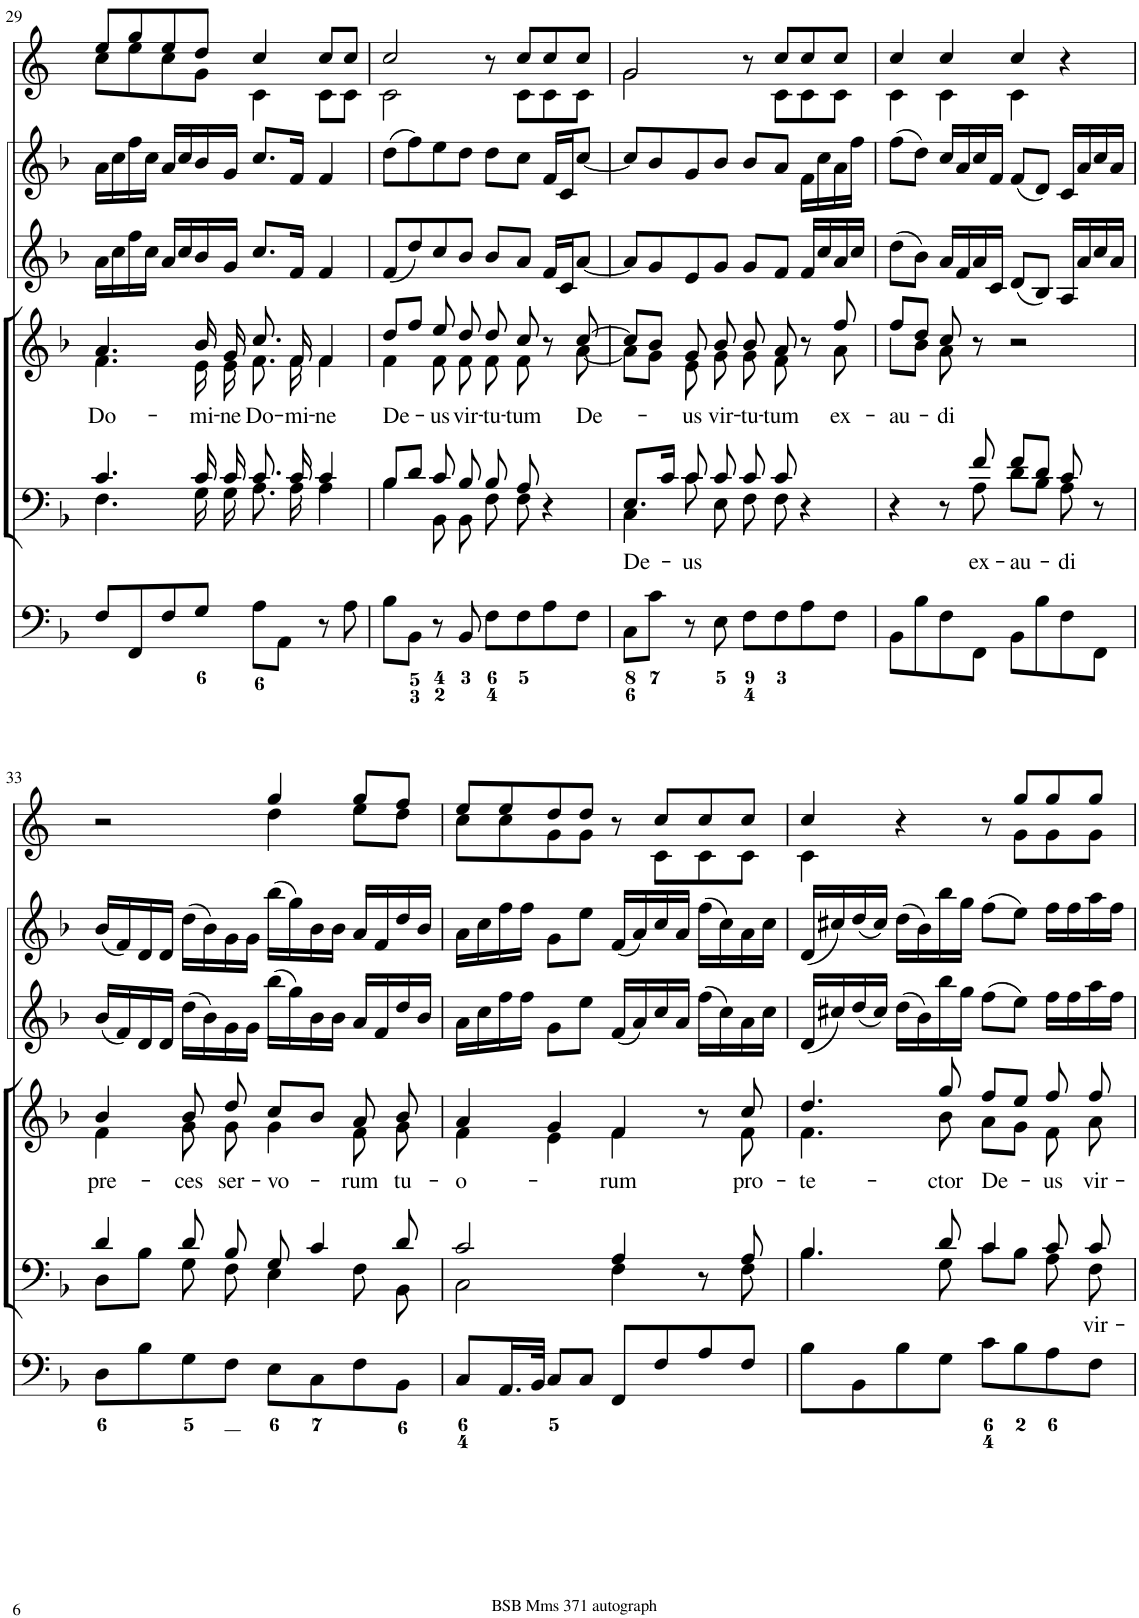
**kern	**kern	**text	**kern	**text	**kern	**kern	**kern
*part6	*part5	*part5	*part4	*part4	*part3	*part2	*part1
*staff6	*staff5	*staff5	*staff4	*staff4	*staff3	*staff2	*staff1
*I"Organ	*I"Voice	*	*I"Voice	*	*I"Violin	*I"Violini	*I"Corni in F
*	*	*	*	*	*I'Vln	*I'Vln	*
!!LO:PB:g=z
*clefF4	*clefF4	*	*clefG2	*	*clefG2	*clefG2	*clefG2
*	*	*	*	*	*	*	*Trd4c7
*k[b-]	*k[b-]	*	*k[b-]	*	*k[b-]	*k[b-]	*k[]
*M4/4	*M4/4	*	*M4/4	*	*M4/4	*M4/4	*M4/4
*met(c)	*met(c)	*	*met(c)	*	*met(c)	*met(c)	*met(c)
=29	=29	=29	=29	=29	=29	=29	=29
*	*^	*	*	*	*	*	*
!	!	!	!	!	!LO:LY:b	!	!	!
*	*	*	*	*^	*	*	*	*^
8F/L	4.c/	4.F\	.	4.a/	4.f\	Do-	16a\LL	16a\LL	8ee/L	8cc\L
.	.	.	.	.	.	.	16cc\	16cc\	.	.
8FF/	.	.	.	.	.	.	16ff\	16ff\	8gg/	8ee\
.	.	.	.	.	.	.	16cc\JJ	16cc\JJ	.	.
8F/	.	.	.	.	.	.	16a/LL	16a/LL	8ee/	8cc\
.	.	.	.	.	.	.	16cc/	16cc/	.	.
!	!	!	!	!	!	!LO:LY:b	!	!	!	!
8G/J	16c/	16G\	.	16b-/	16e\	-mi-	16b-/	16b-/	8dd/J	8g\J
!	!	!	!	!	!	!LO:LY:b	!	!	!	!
.	16c/	16G\	.	16g/	16e\	-ne	16g/JJ	16g/JJ	.	.
!	!	!	!	!	!	!LO:LY:b	!	!	!	!
8A\L	8.c/	8.A\	.	8.cc/	8.f\	Do-	8.cc/L	8.cc/L	4cc/	4c\
8AA\J	.	.	.	.	.	.	.	.	.	.
!	!	!	!	!	!	!LO:LY:b	!	!	!	!
.	16c/	16A\	.	16f/	16f\	-mi-	16f/Jk	16f/Jk	.	.
!	!	!	!	!	!	!LO:LY:b	!	!	!	!
8r	4c/	4A\	.	4f/	4f\	-ne	4f/	4f/	8cc/L	8c\L
8A\	.	.	.	.	.	.	.	.	8cc/J	8c\J
=30	=30	=30	=30	=30	=30	=30	=30	=30	=30	=30
!	!	!	!	!	!	!LO:LY:b	!	!	!	!
8B-\L	8B-/L	4B-\	.	8dd/L	4f\	De-	(8f/L	(8dd\L	2cc/	2c\
8BB-\J	8d/J	.	.	8ff/J	.	.	8dd/)	8ff\)	.	.
!	!	!	!	!	!	!LO:LY:b	!	!	!	!
8r	8c/	8BB-\	.	8ee/	8f\	-us	8cc/	8ee\	.	.
!	!	!	!	!	!	!LO:LY:b	!	!	!	!
8BB-/	8B-/	8BB-\	.	8dd/	8f\	vir-	8b-/J	8dd\J	.	.
!	!	!	!	!	!	!LO:LY:b	!	!	!	!
8F\L	8B-/	8F\	.	8dd/	8f\	-tu-	8b-/L	8dd\L	8r	8ryy
!	!	!	!	!	!	!LO:LY:b	!	!	!	!
8F\	8A/	8F\	.	8cc/	8f\	-tum	8a/J	8cc\J	8cc/L	8c\L
8A\	4r	4ryy	.	8r	8ryy	.	16f/LL	16f/LL	8cc/	8c\
.	.	.	.	.	.	.	16c/J	16c/J	.	.
!	!	!	!	!	!	!LO:LY:b	!	!	!	!
8F\J	.	.	.	[8cc/	[8a\	De-	[8a/J	[8cc/J	8cc/J	8c\J
=31	=31	=31	=31	=31	=31	=31	=31	=31	=31	=31
!	!	!	!LO:LY:b	!	!	!	!	!	!	!
8C\L	8.E/L	4C\	De-	8cc/L]	8a\L]	.	8a/L]	8cc/L]	2g/	2g\
8c\J	.	.	.	8b-/J	8g\J	.	8g/	8b-/	.	.
.	16c/Jk	.	.	.	.	.	.	.	.	.
!	!	!	!LO:LY:b	!	!	!LO:LY:b	!	!	!	!
8r	8c/	8c\	-us	8g/	8e\	-us	8e/	8g/	.	.
!	!	!	!	!	!	!LO:LY:b	!	!	!	!
8E\	8c/	8E\	.	8b-/	8g\	vir-	8g/J	8b-/J	.	.
!	!	!	!	!	!	!LO:LY:b	!	!	!	!
8F\L	8c/	8F\	.	8b-/	8g\	-tu-	8g/L	8b-/L	8r	8ryy
!	!	!	!	!	!	!LO:LY:b	!	!	!	!
8F\	8c/	8F\	.	8a/	8f\	-tum	8f/J	8a/J	8cc/L	8c\L
8A\	4r	4ryy	.	8r	8ryy	.	16f/LL	16f\LL	8cc/	8c\
.	.	.	.	.	.	.	16cc/	16cc\	.	.
!	!	!	!	!	!	!LO:LY:b	!	!	!	!
8F\J	.	.	.	8ff/	8a\	ex-	16a/	16a\	8cc/J	8c\J
.	.	.	.	.	.	.	16cc/JJ	16ff\JJ	.	.
=32	=32	=32	=32	=32	=32	=32	=32	=32	=32	=32
!	!	!	!	!	!	!LO:LY:b	!	!	!	!
8BB-\L	4r	4.ryy	.	8ff/L	8dd\L	-au-	(8dd\L	(8ff\L	4cc/	4c\
8B-\	.	.	.	8dd/J	8b-\J	.	8b-\J)	8dd\J)	.	.
!	!	!	!	!	!	!LO:LY:b	!	!	!	!
8F\	8r	.	.	8cc/	8a\	-di	16a/LL	16cc/LL	4cc/	4c\
.	.	.	.	.	.	.	16f/	16a/	.	.
!	!	!	!LO:LY:b	!	!	!	!	!	!	!
8FF\J	8f/	8A\	ex-	8r	2ryy	.	16a/	16cc/	.	.
.	.	.	.	.	.	.	16c/JJ	16f/JJ	.	.
!	!	!	!LO:LY:b	!	!	!	!	!	!	!
8BB-\L	8f/L	8d\L	-au-	2r	.	.	(8d/L	(8f/L	4cc/	4c\
8B-\	8d/J	8B-\J	.	.	.	.	8B-/J)	8d/J)	.	.
!	!	!	!LO:LY:b	!	!	!	!	!	!	!
8F\	8c/	8A\	-di	.	.	.	16A/LL	16c/LL	4r	4ryy
.	.	.	.	.	.	.	16a/	16a/	.	.
8FF\J	8r	8ryy	.	.	8ryy	.	16cc/	16cc/	.	.
.	.	.	.	.	.	.	16a/JJ	16a/JJ	.	.
!!LO:LB:g=z	!!
=33	=33	=33	=33	=33	=33	=33	=33	=33	=33	=33
!	!	!	!	!	!	!LO:LY:b	!	!	!	!
8D\L	4d/	8D\L	.	4b-/	4f\	pre-	(16b-/LL	(16b-/LL	2r	2ryy
.	.	.	.	.	.	.	16f/)	16f/)	.	.
8B-\	.	8B-\J	.	.	.	.	16d/	16d/	.	.
.	.	.	.	.	.	.	16d/JJ	16d/JJ	.	.
!	!	!	!	!	!	!LO:LY:b	!	!	!	!
8G\	8d/	8G\	.	8b-/	8g\	-ces	(16dd\LL	(16dd\LL	.	.
.	.	.	.	.	.	.	16b-\)	16b-\)	.	.
!	!	!	!	!	!	!LO:LY:b	!	!	!	!
8F\J	8B-/	8F\	.	8dd/	8g\	ser-	16g\	16g\	.	.
.	.	.	.	.	.	.	16g\JJ	16g\JJ	.	.
!	!	!	!	!	!	!LO:LY:b	!	!	!	!
8E\L	8G/	4E\	.	8cc/L	4g\	-vo-	(16bb-\LL	(16bb-\LL	4gg/	4dd\
.	.	.	.	.	.	.	16gg\)	16gg\)	.	.
8C\	4c/	.	.	8b-/J	.	.	16b-\	16b-\	.	.
.	.	.	.	.	.	.	16b-\JJ	16b-\JJ	.	.
!	!	!	!	!	!	!LO:LY:b	!	!	!	!
8F\	.	8F\	.	8a/	8f\	-rum	16a/LL	16a/LL	8gg/L	8ee\L
.	.	.	.	.	.	.	16f/	16f/	.	.
!	!	!	!	!	!	!LO:LY:b	!	!	!	!
8BB-\J	8d/	8BB-\	.	8b-/	8g\	tu-	16dd/	16dd/	8ff/J	8dd\J
.	.	.	.	.	.	.	16b-/JJ	16b-/JJ	.	.
=34	=34	=34	=34	=34	=34	=34	=34	=34	=34	=34
!	!	!	!	!	!	!LO:LY:b	!	!	!	!
8C/L	2c/	2C\	.	4a/	4f\	-o-	16a\LL	16a\LL	8ee/L	8cc\L
.	.	.	.	.	.	.	16cc\	16cc\	.	.
16.AA/L	.	.	.	.	.	.	16ff\	16ff\	8ee/	8cc\
.	.	.	.	.	.	.	16ff\JJ	16ff\JJ	.	.
32BB-/JJk	.	.	.	.	.	.	.	.	.	.
8C/L	.	.	.	4g/	4e\	.	8g\L	8g\L	8dd/	8g\
8C/J	.	.	.	.	.	.	8ee\J	8ee\J	8dd/J	8g\J
!	!	!	!	!	!	!LO:LY:b	!	!	!	!
8FF/L	4A/	4F\	.	4f/	4f\	-rum	(16f/LL	(16f/LL	8r	8ryy
.	.	.	.	.	.	.	16a/)	16a/)	.	.
8F/	.	.	.	.	.	.	16cc/	16cc/	8cc/L	8c\L
.	.	.	.	.	.	.	16a/JJ	16a/JJ	.	.
8A/	8r	8ryy	.	8r	8ryy	.	(16ff\LL	(16ff\LL	8cc/	8c\
.	.	.	.	.	.	.	16cc\)	16cc\)	.	.
!	!	!	!	!	!	!LO:LY:b	!	!	!	!
8F/J	8A/	8F\	.	8cc/	8f\	pro-	16a\	16a\	8cc/J	8c\J
.	.	.	.	.	.	.	16cc\JJ	16cc\JJ	.	.
=35	=35	=35	=35	=35	=35	=35	=35	=35	=35	=35
!	!	!	!	!	!	!LO:LY:b	!	!	!	!
8B-\L	4.B-/	4.B-\	.	4.dd/	4.f\	-te-	(16d/LL	(16d/LL	4cc/	4c\
.	.	.	.	.	.	.	16cc#X/)	16cc#X/)	.	.
8BB-\	.	.	.	.	.	.	(16dd/	(16dd/	.	.
.	.	.	.	.	.	.	16cc#/JJ)	16cc#/JJ)	.	.
8B-\	.	.	.	.	.	.	(16dd\LL	(16dd\LL	4r	4.ryy
.	.	.	.	.	.	.	16b-\)	16b-\)	.	.
!	!	!	!	!	!	!LO:LY:b	!	!	!	!
8G\J	8d/	8G\	.	8gg/	8b-\	-ctor	16bb-\	16bb-\	.	.
.	.	.	.	.	.	.	16gg\JJ	16gg\JJ	.	.
!	!	!	!	!	!	!LO:LY:b	!	!	!	!
8c\L	4c/	8c\L	.	8ff/L	8a\L	De-	(8ff\L	(8ff\L	8r	.
8B-\	.	8B-\J	.	8ee/J	8g\J	.	8ee\J)	8ee\J)	8gg/L	8g\L
!	!	!	!	!	!	!LO:LY:b	!	!	!	!
8A\	8c/	8A\	.	8ff/	8f\	-us	16ff\LL	16ff\LL	8gg/	8g\
.	.	.	.	.	.	.	16ff\	16ff\	.	.
!	!	!	!LO:LY:b	!	!	!LO:LY:b	!	!	!	!
8F\J	8c/	8F\	vir-	8ff/	8a\	vir-	16aa\	16aa\	8gg/J	8g\J
.	.	.	.	.	.	.	16ff\JJ	16ff\JJ	.	.
*	*v	*v	*	*	*	*	*	*	*v	*v
*	*	*	*v	*v	*	*	*	*
=	=	=	=	=	=	=	=
*-	*-	*-	*-	*-	*-	*-	*-
